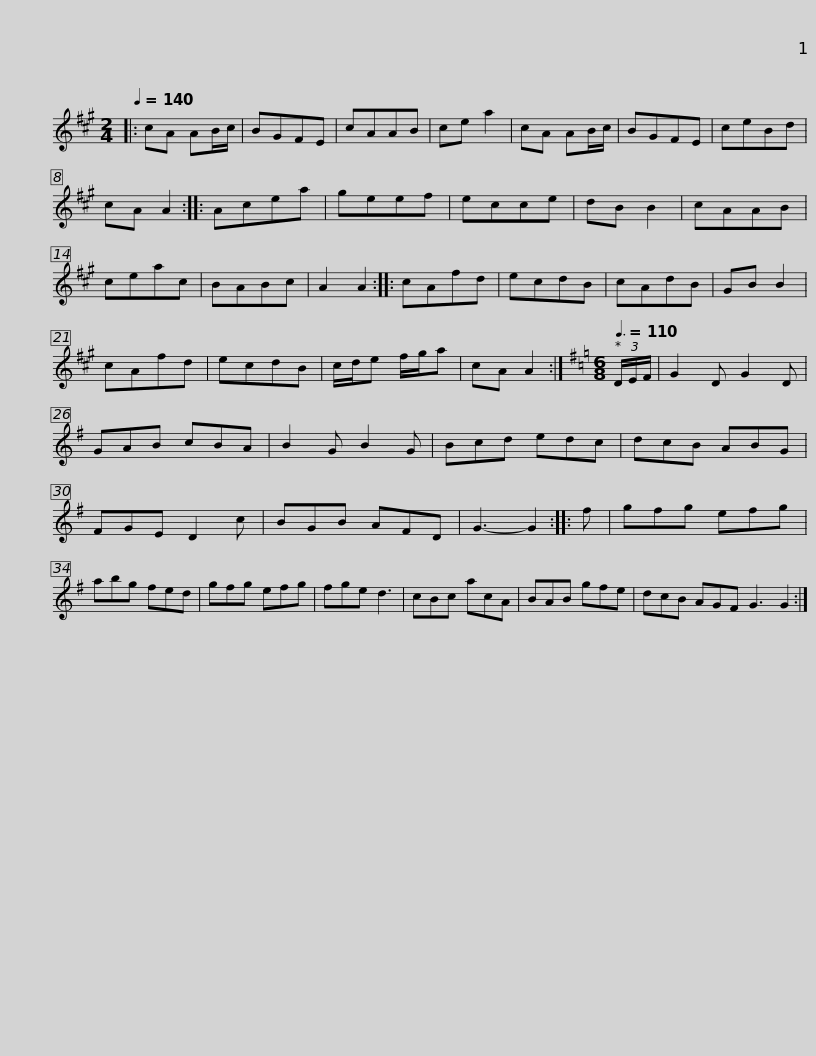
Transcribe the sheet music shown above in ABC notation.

X:1
L:1/8
Q:1/4=140
M:2/4
I:linebreak $
K:A
V:1 treble
V:1
|: cA AB/c/ | BGFE | cAAB | ce a2 | cA AB/c/ | %5
 BGFE | ceBd | cA A2 :: Acea | geef |$ %10
 ecce | dB B2 | cAAB | ceac | BABc | %15
 A2 A2 :: cAfd | ecdB | cAdB | GB B2 | %20
 cAfd |$ ecdB | c/d/e f/g/a | cA A2 :|[K:G][M:6/8][Q:3/8=110] (3D/E/F/ | %25
 G2 D G2 D | GAB cBA | B2 G B2 G | Bcd edc |$ dcB ABG | %30
 FGE D2 c | BGB AFD | G3- G2 :: f | gfg efg | %35
 abg fed | gfg efg | fge d3 |$ cBc acA | BAB gfe | %40
 dcB AGF G3 G2 :| %41
